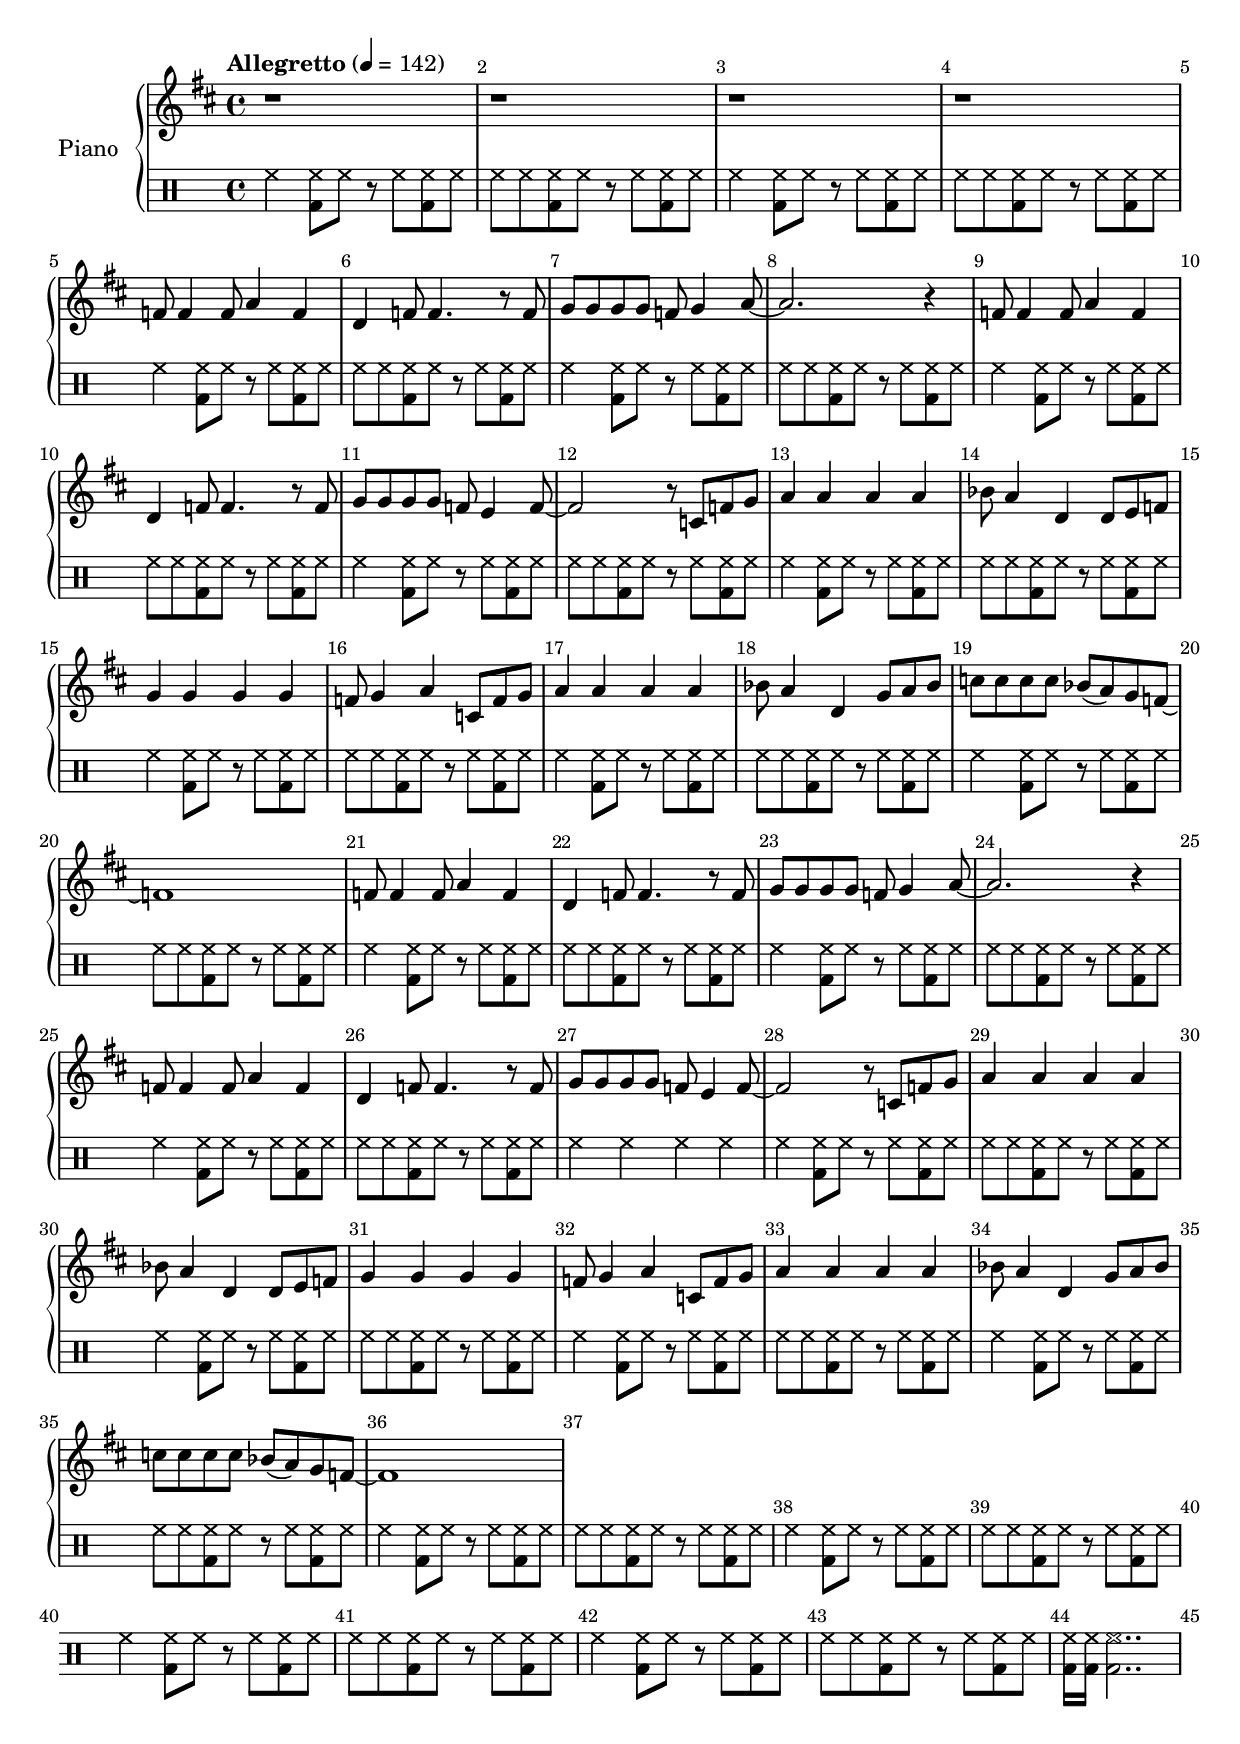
\version "2.24.0"

meta = {

  \tempo "Allegretto" 4 = 142
  \key d \major

  \time 4/4

  \override Score.BarNumber.break-visibility = ##(#t #t #t)

}

% upper.ly
% melody (main theme)

upper = \relative c'' {

  \meta
  \clef "treble"

  \repeat unfold 4 r1

  \repeat unfold 2 \transpose c f \relative f' {

    c8 c4 c8 e4 c | a4 c8 c4. r8 c | d d d d c d4 e8~ | e2. r4 |

    c8 c4 c8 e4 c | a4 c8 c4. r8 c | d d d d c b4 c8~ | c2 r8 g c d |

    e4 e e e | f8 e4 a, a8 b c | d4 d d d | c8 d4 e4 g,8 c d |

    e4 e e e | f8 e4 a, d8 e f | g g g g f (e) d c~ | c1 ||

  }

}


% \include "accompanimentfunc.ly"
% \include "lower.ly"

% percussion.ly

m = #(define-music-function (x) (ly:duration?) #{ \drummode {  hh      $x } #})
n = #(define-music-function (x) (ly:duration?) #{ \drummode { <hh bd> $x } #})

A =  \drummode { | \m 4     \n 8 \m 8    r 8 \m 8 \n 8 \m 8 | }
B =  \drummode { | \m 8 \m8 \n 8 \m 8    r 8 \m 8 \n 8 \m 8 | }

percussion = \drummode {

  \meta

  \set Staff.midiMaximumVolume = #1.7

  % hh4 bd4
  % sn4

  % | <hh bd>16 r bd bd hh r hh r bd8 hh bd hh |

  % | <hh bd>8 r bd r hh r bd r |

  % \m 8 \m r4 \m

  % hh8 m8 r4 hh4

  % | \m 8 r8 \n 8 \n 8    \n 8 \m 8 \n 8 \n 8 |

  \repeat unfold 13 { \A \B }

  | \m 4 \m 4 \m 4 \m 4 |

  \repeat unfold 8 { \A \B }

  | \n 16 16 2.. |

}


\score {
  \new PianoStaff \with { instrumentName = "Piano" }
  <<
    % \new Staff = "lower" \lower
    \new Staff = "upper" \upper
    \new DrumStaff = "percussion" \percussion 
  >>
  \layout { }
  \midi { }
}
